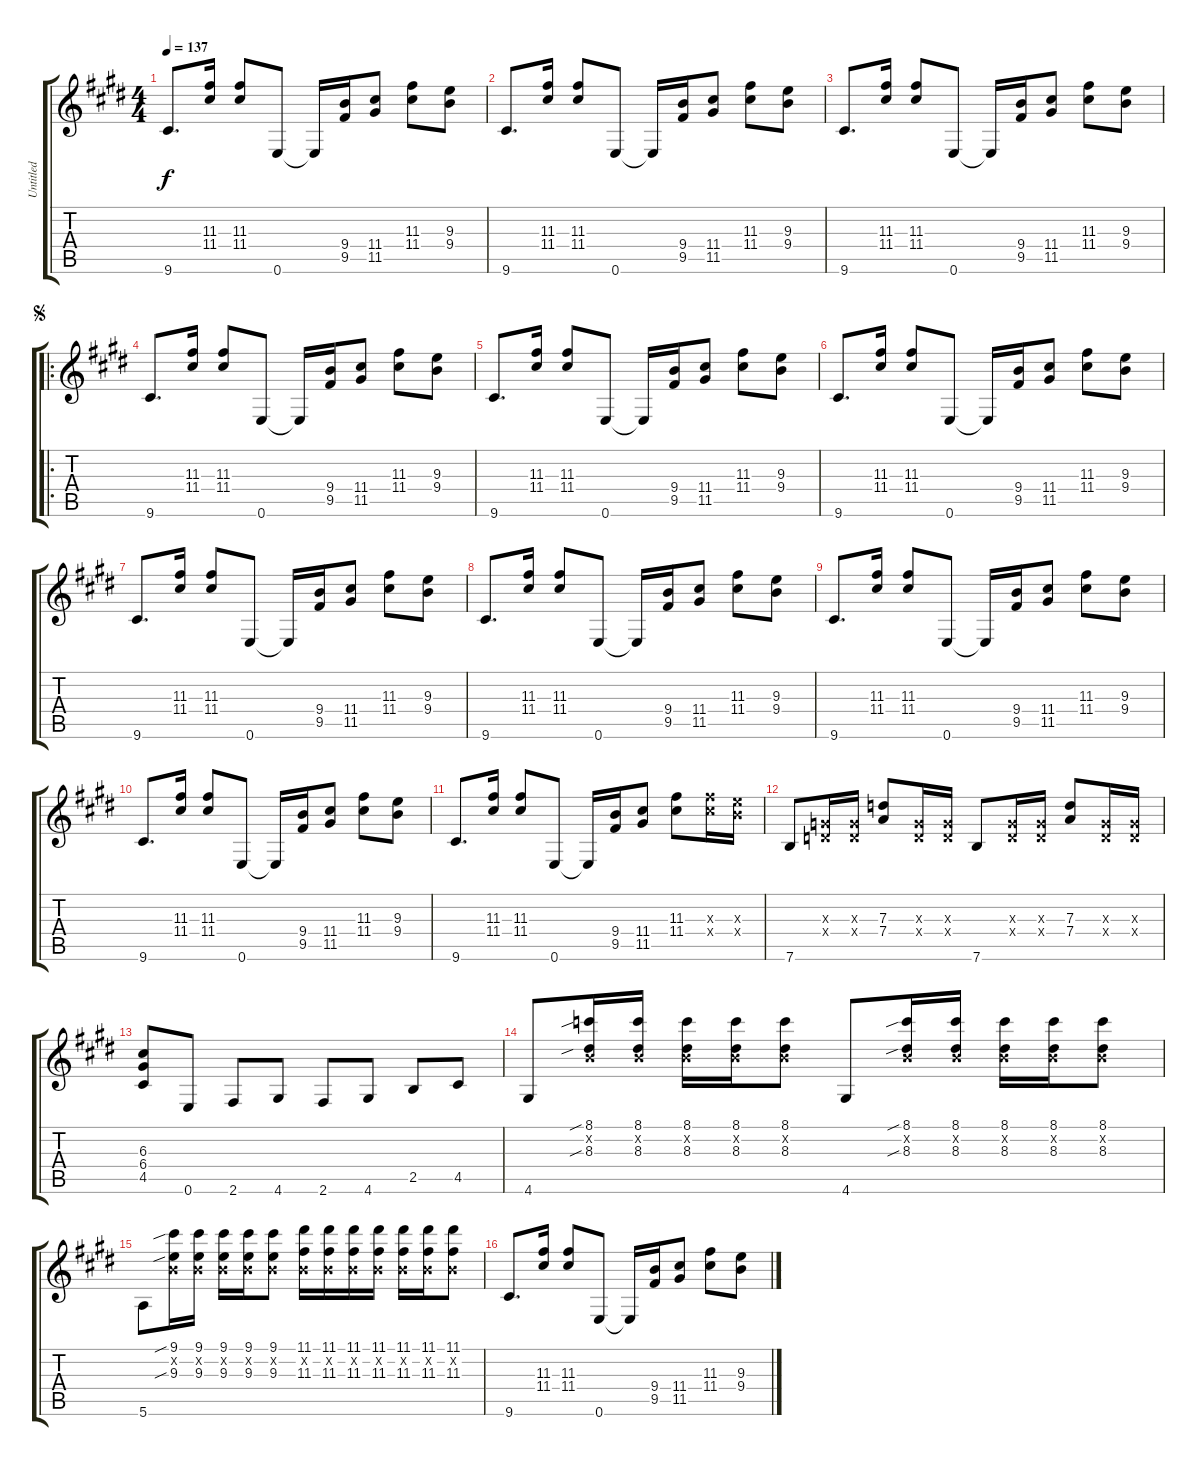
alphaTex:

\track ("Untitled" "Untitled") {instrument distortionguitar}
\staff {score tabs}
\tuning (E4 B3 G3 D3 A2 E2) {hide}
\ts (4 4)
\tempo 137
\clef g2
\ks c#minor
9.6.8{d dy f} (11.3 11.4).16 (11.3 11.4).8 0.6.8 0.6{t}.16 (9.4 9.5).16 (11.4 11.5).8 (11.3 11.4).8 (9.3 9.4).8 |
9.6.8{d} (11.3 11.4).16 (11.3 11.4).8 0.6.8 0.6{t}.16 (9.4 9.5).16 (11.4 11.5).8 (11.3 11.4).8 (9.3 9.4).8 |
9.6.8{d} (11.3 11.4).16 (11.3 11.4).8 0.6.8 0.6{t}.16 (9.4 9.5).16 (11.4 11.5).8 (11.3 11.4).8 (9.3 9.4).8 |
\ro
\jump segno
\ks e
9.6.8{d} (11.3 11.4).16 (11.3 11.4).8 0.6.8 0.6{t}.16 (9.4 9.5).16 (11.4 11.5).8 (11.3 11.4).8 (9.3 9.4).8 |
\ks c#minor
9.6.8{d} (11.3 11.4).16 (11.3 11.4).8 0.6.8 0.6{t}.16 (9.4 9.5).16 (11.4 11.5).8 (11.3 11.4).8 (9.3 9.4).8 |
9.6.8{d} (11.3 11.4).16 (11.3 11.4).8 0.6.8 0.6{t}.16 (9.4 9.5).16 (11.4 11.5).8 (11.3 11.4).8 (9.3 9.4).8 |
\ks e
9.6.8{d} (11.3 11.4).16 (11.3 11.4).8 0.6.8 0.6{t}.16 (9.4 9.5).16 (11.4 11.5).8 (11.3 11.4).8 (9.3 9.4).8 |
\ks c#minor
9.6.8{d} (11.3 11.4).16 (11.3 11.4).8 0.6.8 0.6{t}.16 (9.4 9.5).16 (11.4 11.5).8 (11.3 11.4).8 (9.3 9.4).8 |
9.6.8{d} (11.3 11.4).16 (11.3 11.4).8 0.6.8 0.6{t}.16 (9.4 9.5).16 (11.4 11.5).8 (11.3 11.4).8 (9.3 9.4).8 |
\ks e
9.6.8{d} (11.3 11.4).16 (11.3 11.4).8 0.6.8 0.6{t}.16 (9.4 9.5).16 (11.4 11.5).8 (11.3 11.4).8 (9.3 9.4).8 |
\ks c#minor
9.6.8{d} (11.3 11.4).16 (11.3 11.4).8 0.6.8 0.6{t}.16 (9.4 9.5).16 (11.4 11.5).8 (11.3 11.4).8 (11.3{x} 11.4{x}).16 (9.3{x} 9.4{x}).16 |
7.6.8 (0.3{x} 0.4{x}).16 (0.3{x} 0.4{x}).16 (7.3 7.4).8 (0.3{x} 0.4{x}).16 (0.3{x} 0.4{x}).16 7.6.8 (0.3{x} 0.4{x}).16 (0.3{x} 0.4{x}).16 (7.3 7.4).8 (0.3{x} 0.4{x}).16 (0.3{x} 0.4{x}).16 |
\ks e
(6.3 6.4 4.5).8 0.6.8 2.6.8 4.6.8 2.6.8 4.6.8 2.5.8 4.5.8 |
\ks c#minor
4.6.8 (8.1{sib} 0.2{x} 8.3{sib}).16 (8.1 0.2{x} 8.3).16 (8.1 0.2{x} 8.3).16 (8.1 0.2{x} 8.3).16 (8.1 0.2{x} 8.3).8 4.6.8 (8.1{sib} 0.2{x} 8.3{sib}).16 (8.1 0.2{x} 8.3).16 (8.1 0.2{x} 8.3).16 (8.1 0.2{x} 8.3).16 (8.1 0.2{x} 8.3).8 |
5.6.8 (9.1{sib} 0.2{x} 9.3{sib}).16 (9.1 0.2{x} 9.3).16 (9.1 0.2{x} 9.3).16 (9.1 0.2{x} 9.3).16 (9.1 0.2{x} 9.3).8 (11.1 0.2{x} 11.3).16 (11.1 0.2{x} 11.3).16 (11.1 0.2{x} 11.3).16 (11.1 0.2{x} 11.3).16 (11.1 0.2{x} 11.3).16 (11.1 0.2{x} 11.3).16 (11.1 0.2{x} 11.3).8 |
\ks e
9.6.8{d} (11.3 11.4).16 (11.3 11.4).8 0.6.8 0.6{t}.16 (9.4 9.5).16 (11.4 11.5).8 (11.3 11.4).8 (9.3 9.4).8
